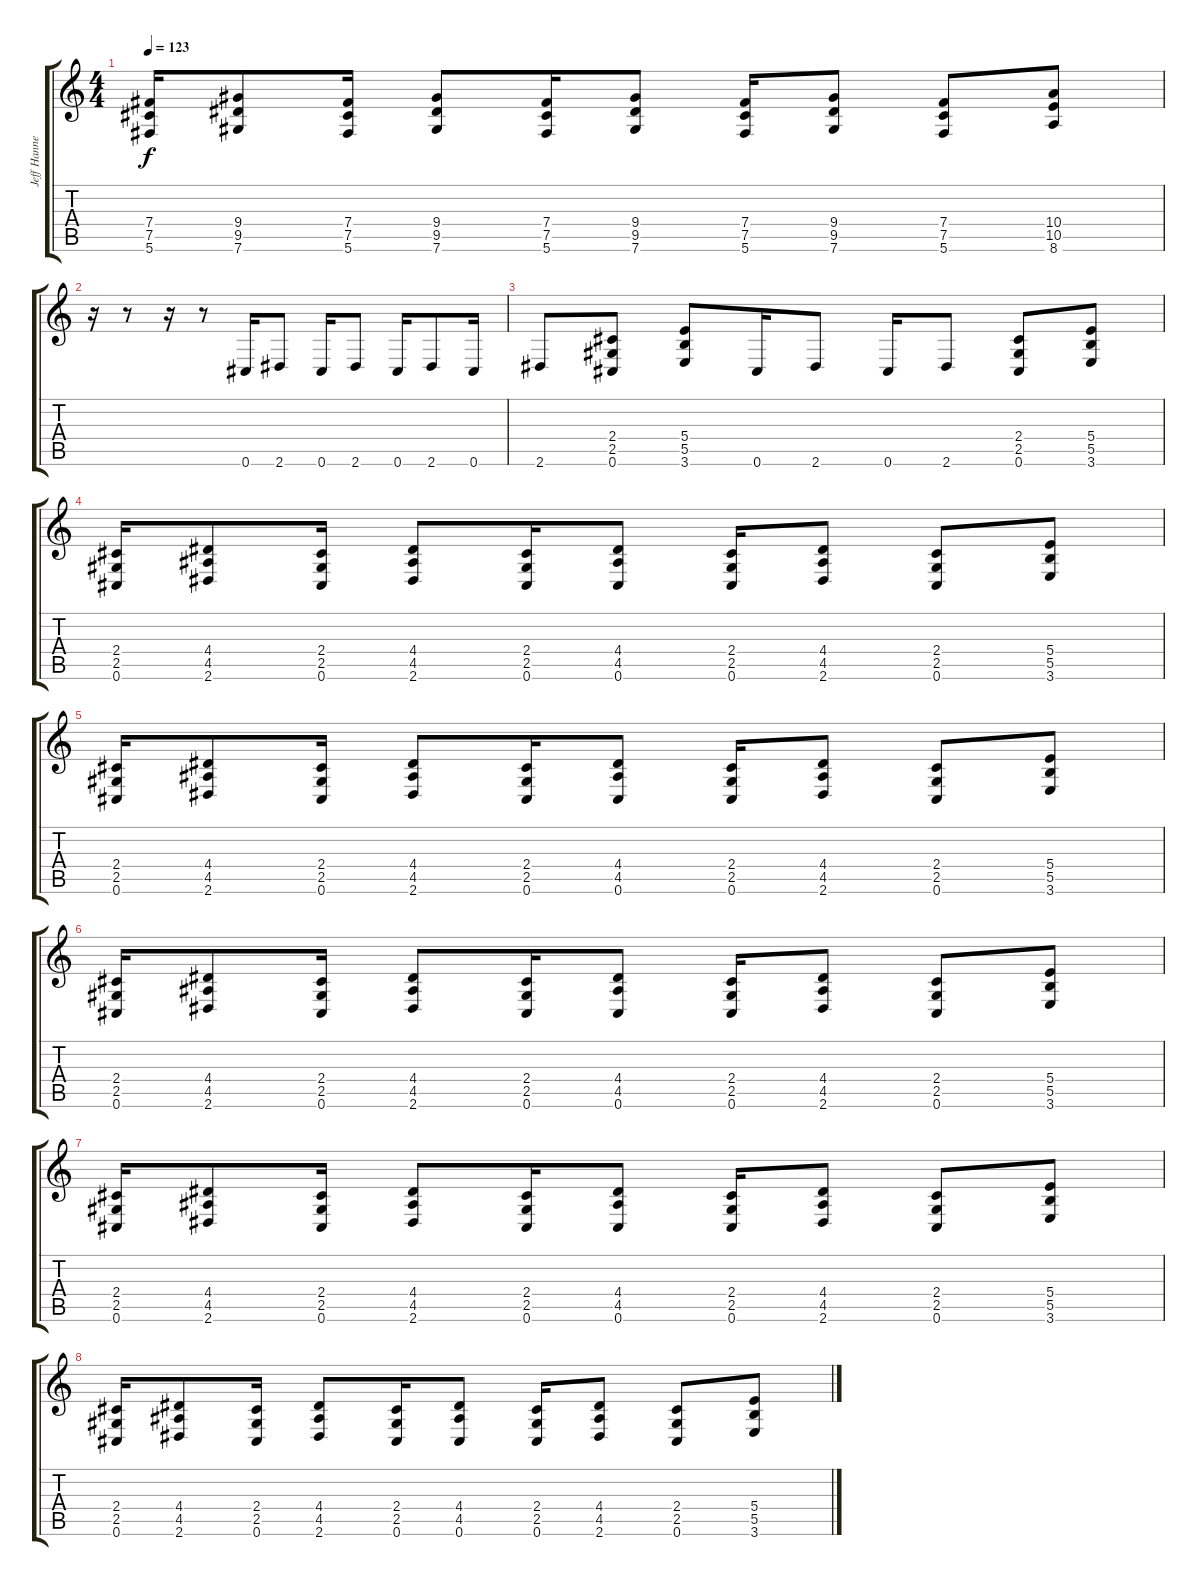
\track ("Jeff Hannemann" "Jeff Hanne") {instrument distortionguitar}
\staff {score tabs}
\tuning (Db4 Ab3 E3 B2 Gb2 Db2) {hide}
\ts (4 4)
\tempo 123
\clef g2
\ks c
(7.4 7.5 5.6).16{dy f} (9.4 9.5 7.6).8 (7.4 7.5 5.6).16 (9.4 9.5 7.6).8 (7.4 7.5 5.6).16 (9.4 9.5 7.6).8 (7.4 7.5 5.6).16 (9.4 9.5 7.6).8 (7.4 7.5 5.6).8 (10.4 10.5 8.6).8 |
r.16 r.8 r.16 r.8 0.6.16 2.6.8 0.6.16 2.6.8 0.6.16 2.6.8 0.6.16 |
2.6.8 (2.4 2.5 0.6).8 (5.4 5.5 3.6).8 0.6.16 2.6.8 0.6.16 2.6.8 (2.4 2.5 0.6).8 (5.4 5.5 3.6).8 |
(2.4 2.5 0.6).16 (4.4 4.5 2.6).8 (2.4 2.5 0.6).16 (4.4 4.5 2.6).8 (2.4 2.5 0.6).16 (4.4 4.5 0.6).8 (2.4 2.5 0.6).16 (4.4 4.5 2.6).8 (2.4 2.5 0.6).8 (5.4 5.5 3.6).8 |
(2.4 2.5 0.6).16 (4.4 4.5 2.6).8 (2.4 2.5 0.6).16 (4.4 4.5 2.6).8 (2.4 2.5 0.6).16 (4.4 4.5 0.6).8 (2.4 2.5 0.6).16 (4.4 4.5 2.6).8 (2.4 2.5 0.6).8 (5.4 5.5 3.6).8 |
(2.4 2.5 0.6).16 (4.4 4.5 2.6).8 (2.4 2.5 0.6).16 (4.4 4.5 2.6).8 (2.4 2.5 0.6).16 (4.4 4.5 0.6).8 (2.4 2.5 0.6).16 (4.4 4.5 2.6).8 (2.4 2.5 0.6).8 (5.4 5.5 3.6).8 |
(2.4 2.5 0.6).16 (4.4 4.5 2.6).8 (2.4 2.5 0.6).16 (4.4 4.5 2.6).8 (2.4 2.5 0.6).16 (4.4 4.5 0.6).8 (2.4 2.5 0.6).16 (4.4 4.5 2.6).8 (2.4 2.5 0.6).8 (5.4 5.5 3.6).8 |
(2.4 2.5 0.6).16 (4.4 4.5 2.6).8 (2.4 2.5 0.6).16 (4.4 4.5 2.6).8 (2.4 2.5 0.6).16 (4.4 4.5 0.6).8 (2.4 2.5 0.6).16 (4.4 4.5 2.6).8 (2.4 2.5 0.6).8 (5.4 5.5 3.6).8
